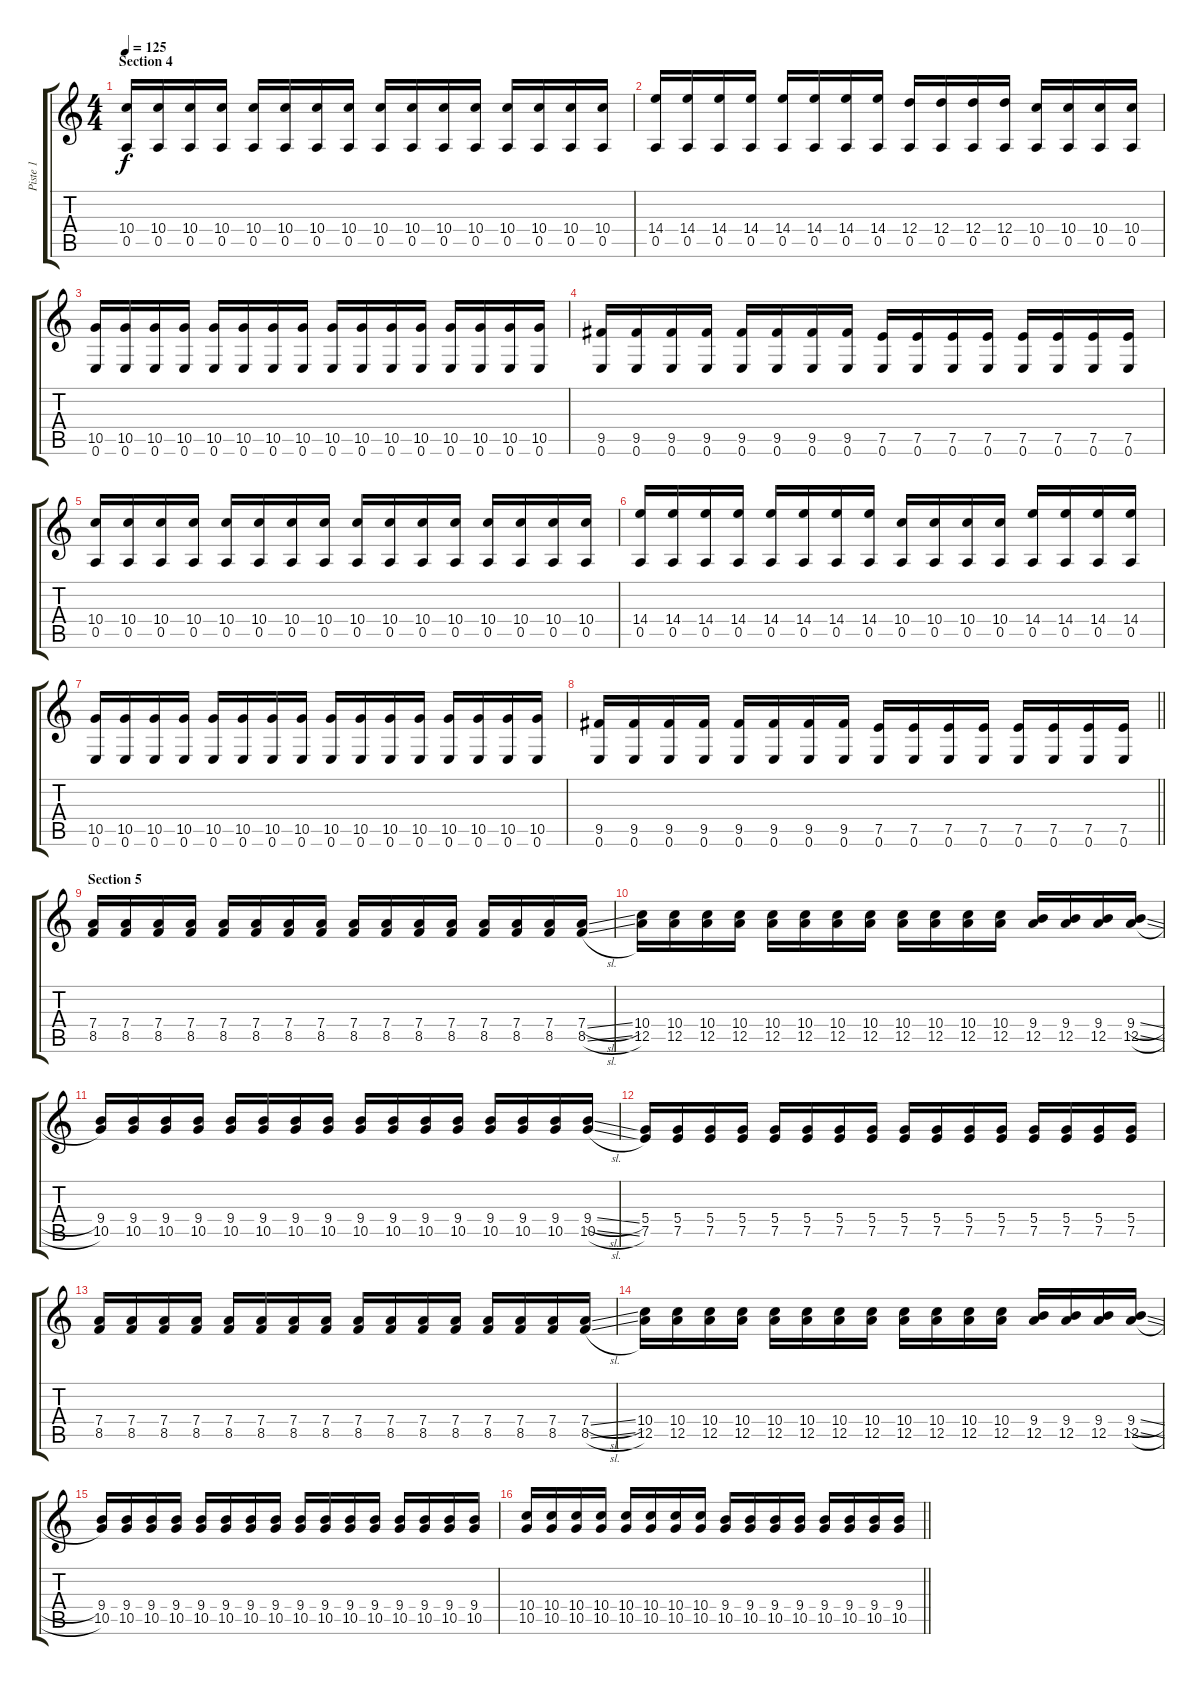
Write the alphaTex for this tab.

\track ("Piste 1" "Piste 1") {instrument distortionguitar}
\staff {score tabs}
\tuning (E4 B3 G3 D3 A2 E2) {hide}
\ts (4 4)
\section ("" "Section 4")
\tempo 125
\clef g2
\ks c
(10.4 0.5).16{dy f} (10.4 0.5).16 (10.4 0.5).16 (10.4 0.5).16 (10.4 0.5).16 (10.4 0.5).16 (10.4 0.5).16 (10.4 0.5).16 (10.4 0.5).16 (10.4 0.5).16 (10.4 0.5).16 (10.4 0.5).16 (10.4 0.5).16 (10.4 0.5).16 (10.4 0.5).16 (10.4 0.5).16 |
(14.4 0.5).16 (14.4 0.5).16 (14.4 0.5).16 (14.4 0.5).16 (14.4 0.5).16 (14.4 0.5).16 (14.4 0.5).16 (14.4 0.5).16 (12.4 0.5).16 (12.4 0.5).16 (12.4 0.5).16 (12.4 0.5).16 (10.4 0.5).16 (10.4 0.5).16 (10.4 0.5).16 (10.4 0.5).16 |
(10.5 0.6).16 (10.5 0.6).16 (10.5 0.6).16 (10.5 0.6).16 (10.5 0.6).16 (10.5 0.6).16 (10.5 0.6).16 (10.5 0.6).16 (10.5 0.6).16 (10.5 0.6).16 (10.5 0.6).16 (10.5 0.6).16 (10.5 0.6).16 (10.5 0.6).16 (10.5 0.6).16 (10.5 0.6).16 |
(9.5 0.6).16 (9.5 0.6).16 (9.5 0.6).16 (9.5 0.6).16 (9.5 0.6).16 (9.5 0.6).16 (9.5 0.6).16 (9.5 0.6).16 (7.5 0.6).16 (7.5 0.6).16 (7.5 0.6).16 (7.5 0.6).16 (7.5 0.6).16 (7.5 0.6).16 (7.5 0.6).16 (7.5 0.6).16 |
(10.4 0.5).16 (10.4 0.5).16 (10.4 0.5).16 (10.4 0.5).16 (10.4 0.5).16 (10.4 0.5).16 (10.4 0.5).16 (10.4 0.5).16 (10.4 0.5).16 (10.4 0.5).16 (10.4 0.5).16 (10.4 0.5).16 (10.4 0.5).16 (10.4 0.5).16 (10.4 0.5).16 (10.4 0.5).16 |
(14.4 0.5).16 (14.4 0.5).16 (14.4 0.5).16 (14.4 0.5).16 (14.4 0.5).16 (14.4 0.5).16 (14.4 0.5).16 (14.4 0.5).16 (10.4 0.5).16 (10.4 0.5).16 (10.4 0.5).16 (10.4 0.5).16 (14.4 0.5).16 (14.4 0.5).16 (14.4 0.5).16 (14.4 0.5).16 |
(10.5 0.6).16 (10.5 0.6).16 (10.5 0.6).16 (10.5 0.6).16 (10.5 0.6).16 (10.5 0.6).16 (10.5 0.6).16 (10.5 0.6).16 (10.5 0.6).16 (10.5 0.6).16 (10.5 0.6).16 (10.5 0.6).16 (10.5 0.6).16 (10.5 0.6).16 (10.5 0.6).16 (10.5 0.6).16 |
\barLineRight lightlight
(9.5 0.6).16 (9.5 0.6).16 (9.5 0.6).16 (9.5 0.6).16 (9.5 0.6).16 (9.5 0.6).16 (9.5 0.6).16 (9.5 0.6).16 (7.5 0.6).16 (7.5 0.6).16 (7.5 0.6).16 (7.5 0.6).16 (7.5 0.6).16 (7.5 0.6).16 (7.5 0.6).16 (7.5 0.6).16 |
\section ("" "Section 5")
(7.4 8.5).16 (7.4 8.5).16 (7.4 8.5).16 (7.4 8.5).16 (7.4 8.5).16 (7.4 8.5).16 (7.4 8.5).16 (7.4 8.5).16 (7.4 8.5).16 (7.4 8.5).16 (7.4 8.5).16 (7.4 8.5).16 (7.4 8.5).16 (7.4 8.5).16 (7.4 8.5).16 (7.4{sl} 8.5{sl}).16 |
(10.4 12.5).16 (10.4 12.5).16 (10.4 12.5).16 (10.4 12.5).16 (10.4 12.5).16 (10.4 12.5).16 (10.4 12.5).16 (10.4 12.5).16 (10.4 12.5).16 (10.4 12.5).16 (10.4 12.5).16 (10.4 12.5).16 (9.4 12.5).16 (9.4 12.5).16 (9.4 12.5).16 (9.4{sl} 12.5{sl}).16 |
(9.4 10.5).16 (9.4 10.5).16 (9.4 10.5).16 (9.4 10.5).16 (9.4 10.5).16 (9.4 10.5).16 (9.4 10.5).16 (9.4 10.5).16 (9.4 10.5).16 (9.4 10.5).16 (9.4 10.5).16 (9.4 10.5).16 (9.4 10.5).16 (9.4 10.5).16 (9.4 10.5).16 (9.4{sl} 10.5{sl}).16 |
(5.4 7.5).16 (5.4 7.5).16 (5.4 7.5).16 (5.4 7.5).16 (5.4 7.5).16 (5.4 7.5).16 (5.4 7.5).16 (5.4 7.5).16 (5.4 7.5).16 (5.4 7.5).16 (5.4 7.5).16 (5.4 7.5).16 (5.4 7.5).16 (5.4 7.5).16 (5.4 7.5).16 (5.4 7.5).16 |
(7.4 8.5).16 (7.4 8.5).16 (7.4 8.5).16 (7.4 8.5).16 (7.4 8.5).16 (7.4 8.5).16 (7.4 8.5).16 (7.4 8.5).16 (7.4 8.5).16 (7.4 8.5).16 (7.4 8.5).16 (7.4 8.5).16 (7.4 8.5).16 (7.4 8.5).16 (7.4 8.5).16 (7.4{sl} 8.5{sl}).16 |
(10.4 12.5).16 (10.4 12.5).16 (10.4 12.5).16 (10.4 12.5).16 (10.4 12.5).16 (10.4 12.5).16 (10.4 12.5).16 (10.4 12.5).16 (10.4 12.5).16 (10.4 12.5).16 (10.4 12.5).16 (10.4 12.5).16 (9.4 12.5).16 (9.4 12.5).16 (9.4 12.5).16 (9.4{sl} 12.5{sl}).16 |
(9.4 10.5).16 (9.4 10.5).16 (9.4 10.5).16 (9.4 10.5).16 (9.4 10.5).16 (9.4 10.5).16 (9.4 10.5).16 (9.4 10.5).16 (9.4 10.5).16 (9.4 10.5).16 (9.4 10.5).16 (9.4 10.5).16 (9.4 10.5).16 (9.4 10.5).16 (9.4 10.5).16 (9.4 10.5).16 |
\barLineRight lightlight
(10.4 10.5).16 (10.4 10.5).16 (10.4 10.5).16 (10.4 10.5).16 (10.4 10.5).16 (10.4 10.5).16 (10.4 10.5).16 (10.4 10.5).16 (9.4 10.5).16 (9.4 10.5).16 (9.4 10.5).16 (9.4 10.5).16 (9.4 10.5).16 (9.4 10.5).16 (9.4 10.5).16 (9.4 10.5).16
